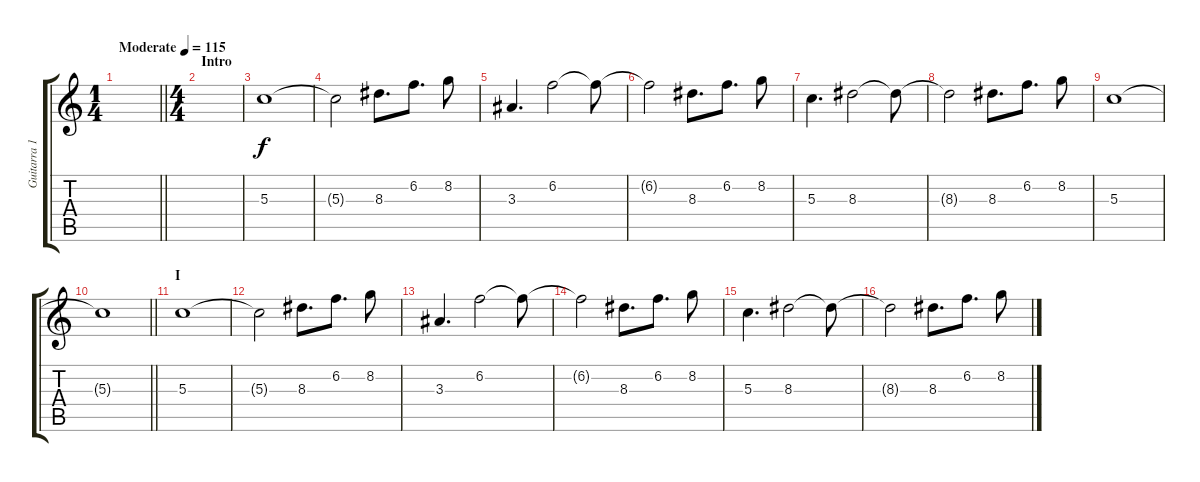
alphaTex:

\track ("Guitarra 1" "Guitarra 1") {instrument distortionguitar}
\staff {score tabs}
\tuning (E4 B3 G3 D3 A2 E2) {hide}
\ts (1 4)
\tempo (115 "Moderate")
\clef g2
\barLineRight lightlight
\ks c
|
\ts (4 4)
\section ("" "Intro")
|
5.3.1 |
5.3{t}.2 8.3.8{d} 6.2.8{d} 8.2.8 |
3.3.4{d} 6.2.2 6.2{t}.8 |
6.2{t}.2 8.3.8{d} 6.2.8{d} 8.2.8 |
5.3.4{d} 8.3.2 8.3{t}.8 |
8.3{t}.2 8.3.8{d} 6.2.8{d} 8.2.8 |
5.3.1 |
\barLineRight lightlight
5.3{t}.1 |
\section ("" "I")
5.3.1 |
5.3{t}.2 8.3.8{d} 6.2.8{d} 8.2.8 |
3.3.4{d} 6.2.2 6.2{t}.8 |
6.2{t}.2 8.3.8{d} 6.2.8{d} 8.2.8 |
5.3.4{d} 8.3.2 8.3{t}.8 |
8.3{t}.2 8.3.8{d} 6.2.8{d} 8.2.8
